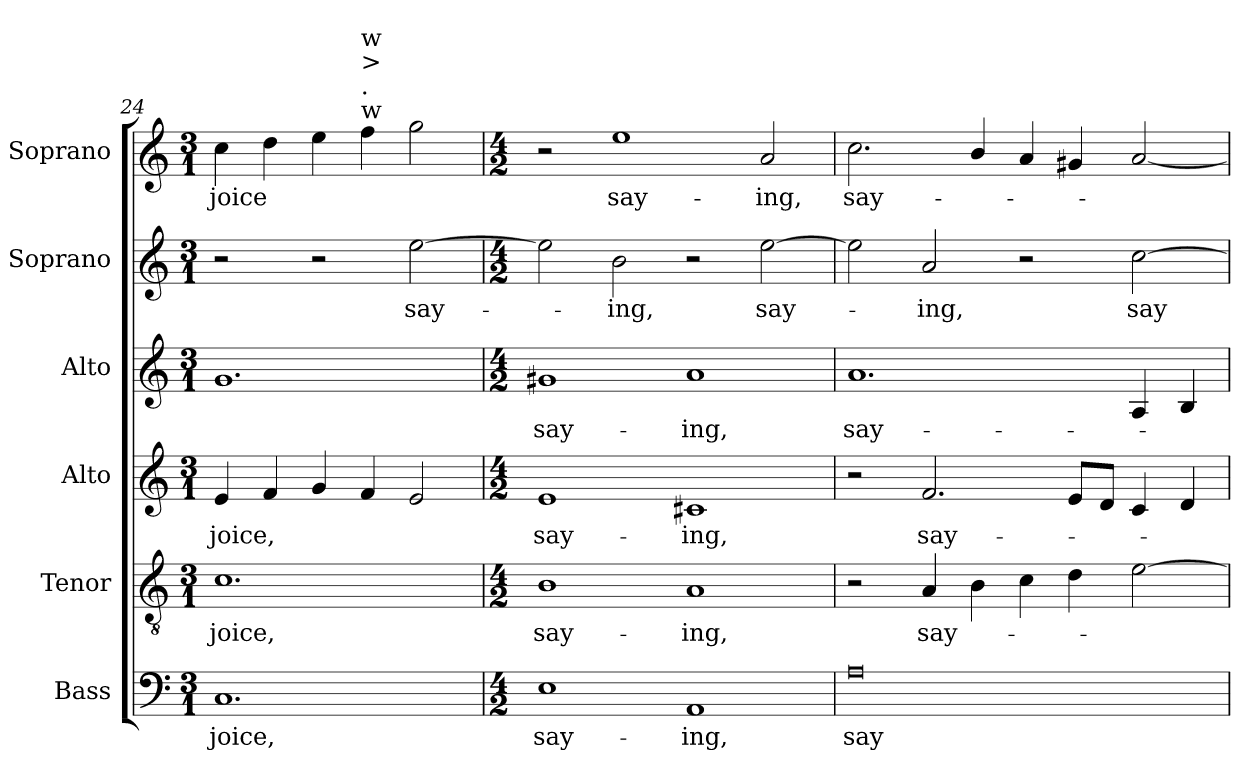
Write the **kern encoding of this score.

**kern	**text	**kern	**text	**kern	**text	**kern	**text	**kern	**text	**kern	**text
*part6	*part6	*part5	*part5	*part4	*part4	*part3	*part3	*part2	*part2	*part1	*part1
*staff6	*staff6	*staff5	*staff5	*staff4	*staff4	*staff3	*staff3	*staff2	*staff2	*staff1	*staff1
*I"Bass	*	*I"Tenor	*	*I"Alto	*	*I"Alto	*	*I"Soprano	*	*I"Soprano	*
*I'B.	*	*I'T.	*	*I'A.	*	*I'A.	*	*I'S.	*	*I'S.	*
*clefF4	*	*clefGv2	*	*clefG2	*	*clefG2	*	*clefG2	*	*clefG2	*
*	*	*ITrd7c12	*	*	*	*	*	*	*	*	*
*k[]	*	*k[]	*	*k[]	*	*k[]	*	*k[]	*	*k[]	*
*C:	*	*C:	*	*C:	*	*C:	*	*C:	*	*C:	*
*M3/1	*	*M3/1	*	*M3/1	*	*M3/1	*	*M3/1	*	*M3/1	*
=24	=24	=24	=24	=24	=24	=24	=24	=24	=24	=24	=24
!	!LO:LY:b:color=#000000	!	!	!	!	!	!	!	!	!	!
!	!	!	!LO:LY:b:color=#000000	!	!	!	!	!	!	!	!
!	!	!	!	!	!LO:LY:b:color=#000000	!	!	!	!	!	!
!	!	!	!	!	!	!	!	!	!	!	!LO:LY:b:color=#000000
1.Ci	-joice,	1.Ci	-joice,	4ei/	-joice,	1.gi	.	2r	.	4cci\	-joice
.	.	.	.	4fi/	.	.	.	.	.	4ddi\	.
.	.	.	.	4gi/	.	.	.	2r	.	4eei\	.
!	!	!	!	!	!	!	!	!	!	!LO:TX:a:t=w	!
!	!	!	!	!	!	!	!	!	!	!LO:TX:t=.	!
!	!	!	!	!	!	!	!	!	!	!LO:TX:t=>	!
!	!	!	!	!	!	!	!	!	!	!LO:TX:t=w	!
.	.	.	.	4fi/	.	.	.	.	.	4ffi\	.
!	!	!	!	!	!	!	!	!	!LO:LY:b:color=#000000	!	!
.	.	.	.	2ei/	.	.	.	[2eei\	say-	2ggi\	.
!!LO:LB:g=z
=25	=25	=25	=25	=25	=25	=25	=25	=25	=25	=25	=25
*M4/2	*	*M4/2	*	*M4/2	*	*M4/2	*	*M4/2	*	*M4/2	*
!	!LO:LY:b:color=#000000	!	!	!	!	!	!	!	!	!	!
!	!	!	!LO:LY:b:color=#000000	!	!	!	!	!	!	!	!
!	!	!	!	!	!LO:LY:b:color=#000000	!	!	!	!	!	!
!	!	!	!	!	!	!	!LO:LY:b:color=#000000	!	!	!	!
1Ei	say-	1BBi	say-	1ei	say-	1g#Xi	say-	2eei\]	.	2r	.
!	!	!	!	!	!	!	!	!	!LO:LY:b:color=#000000	!	!
!	!	!	!	!	!	!	!	!	!	!	!LO:LY:b:color=#000000
.	.	.	.	.	.	.	.	2bi\	-ing,	1eei	say-
!	!LO:LY:b:color=#000000	!	!	!	!	!	!	!	!	!	!
!	!	!	!LO:LY:b:color=#000000	!	!	!	!	!	!	!	!
!	!	!	!	!	!LO:LY:b:color=#000000	!	!	!	!	!	!
!	!	!	!	!	!	!	!LO:LY:b:color=#000000	!	!	!	!
1AAi	-ing,	1AAi	-ing,	1c#Xi	-ing,	1ai	-ing,	2r	.	.	.
!	!	!	!	!	!	!	!	!	!LO:LY:b:color=#000000	!	!
!	!	!	!	!	!	!	!	!	!	!	!LO:LY:b:color=#000000
.	.	.	.	.	.	.	.	[2eei\	say-	2ai/	-ing,
=26	=26	=26	=26	=26	=26	=26	=26	=26	=26	=26	=26
!	!LO:LY:b:color=#000000	!	!	!	!	!	!	!	!	!	!
!	!	!	!	!	!	!	!LO:LY:b:color=#000000	!	!	!	!
!	!	!	!	!	!	!	!	!	!	!	!LO:LY:b:color=#000000
0Ai	say-	2r	.	2r	.	1.ai	say-	2eei\]	.	2.cci\	say-
!	!	!	!LO:LY:b:color=#000000	!	!	!	!	!	!	!	!
!	!	!	!	!	!LO:LY:b:color=#000000	!	!	!	!	!	!
!	!	!	!	!	!	!	!	!	!LO:LY:b:color=#000000	!	!
.	.	4AAi/	say-	2.fi/	say-	.	.	2ai/	-ing,	.	.
.	.	4BBi\	.	.	.	.	.	.	.	4bi/	.
.	.	4Ci\	.	.	.	.	.	2r	.	4ai/	.
.	.	4Di\	.	8ei/L	.	.	.	.	.	4g#Xi/	.
.	.	.	.	8di/J	.	.	.	.	.	.	.
!	!	!	!	!	!	!	!	!	!LO:LY:b:color=#000000	!	!
.	.	[2Ei\	.	4ci/	.	4Ai/	.	[2cci\	say-	[2ai/	.
.	.	.	.	4di/	.	4Bi/	.	.	.	.	.
=	=	=	=	=	=	=	=	=	=	=	=
*-	*-	*-	*-	*-	*-	*-	*-	*-	*-	*-	*-
